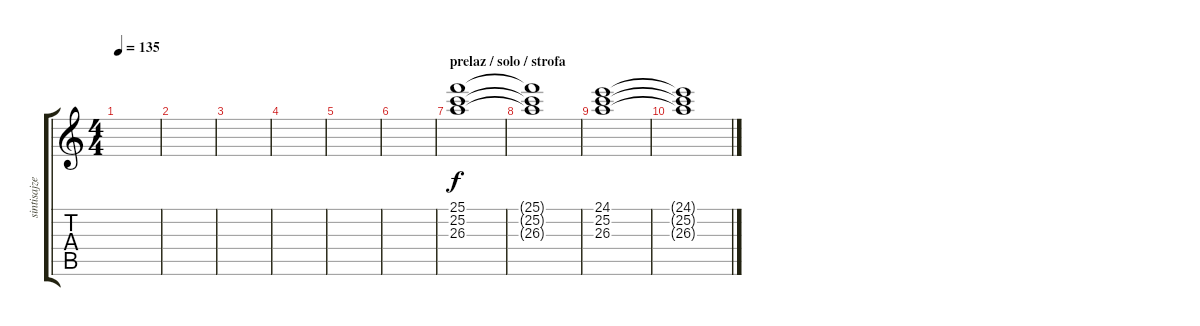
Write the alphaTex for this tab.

\track ("sintisajzer" "sintisajze") {instrument rockorgan}
\staff {score tabs}
\tuning (E4 B3 G3 D3 A2 E2) {hide}
\ts (4 4)
\tempo 135
\clef g2
\ks c
|
|
|
|
|
|
\section ("" "prelaz / solo / strofa")
(25.1 25.2 26.3).1 |
(25.1{t} 25.2{t} 26.3{t}).1 |
(24.1 25.2 26.3).1 |
(24.1{t} 25.2{t} 26.3{t}).1
